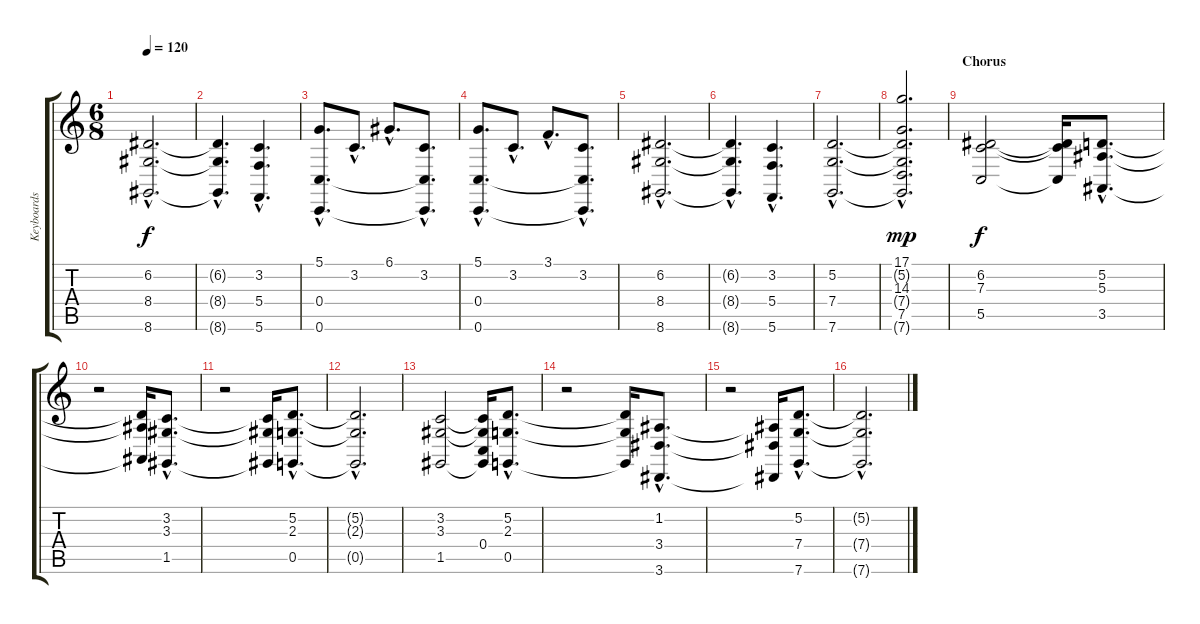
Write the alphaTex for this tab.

\track ("Keyboards" "Keyboards") {instrument stringensemble1}
\staff {score tabs}
\tuning (D4 A3 F3 C3 G2 C2) {hide}
\ts (6 8)
\tempo 120
\clef g2
\ks c
(6.2{hac} 8.4{hac} 8.6{hac}).2{d dy f} |
(6.2{hac t} 8.4{hac t} 8.6{hac t}).4{d} (3.2{hac} 5.4{hac} 5.6{hac}).4{d} |
(5.1{hac} 0.4{hac} 0.6{hac}).8{d} 3.2{hac}.8{d} 6.1{hac}.8{d} (3.2{hac} 0.4{hac t} 0.6{hac t}).8{d} |
(5.1{hac} 0.4{hac} 0.6{hac}).8{d} 3.2{hac}.8{d} 3.1{hac}.8{d} (3.2{hac} 0.4{hac t} 0.6{hac t}).8{d} |
(6.2{hac} 8.4{hac} 8.6{hac}).2{d} |
(6.2{hac t} 8.4{hac t} 8.6{hac t}).4{d} (3.2{hac} 5.4{hac} 5.6{hac}).4{d} |
(5.2{hac} 7.4{hac} 7.6{hac}).2{d} |
(17.1{hac} 5.2{hac t} 14.3{hac} 7.4{hac t} 7.5{hac} 7.6{hac t}).2{d dy mp} |
\section ("" "Chorus")
(6.2 7.3 5.5).2{dy f} (6.2{t} 7.3{t} 5.5{t}).16 (5.2{hac} 5.3{hac} 3.5{hac}).8{d} |
r.2 (5.2{t} 5.3{t} 3.5{t}).16 (3.2{hac} 3.3{hac} 1.5{hac}).8{d} |
r.2 (3.2{t} 3.3{t} 1.5{t}).16 (5.2{hac} 2.3{hac} 0.5{hac}).8{d} |
(5.2{hac t} 2.3{hac t} 0.5{hac t}).2{d} |
(3.2 3.3 1.5).2 (3.2{t} 3.3{t} 0.4 1.5{t}).16 (5.2{hac} 2.3{hac} 0.5{hac}).8{d} |
r.2 (5.2{t} 2.3{t} 0.5{t}).16 (1.2{hac} 3.4{hac} 3.6{hac}).8{d} |
r.2 (1.2{t} 3.4{t} 3.6{t}).16 (5.2{hac} 7.4{hac} 7.6{hac}).8{d} |
(5.2{hac t} 7.4{hac t} 7.6{hac t}).2{d}
